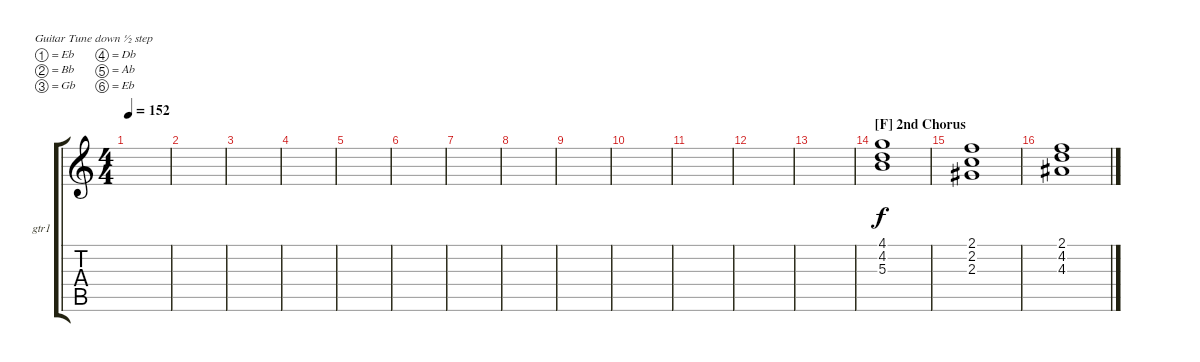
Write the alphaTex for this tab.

\defaultSystemsLayout 4
\bracketExtendMode groupsimilarinstruments
\firstSystemTrackNameOrientation horizontal
\otherSystemsTrackNameOrientation horizontal
\track ("Lead guitar" "gtr1") {instrument electricguitarclean}
\staff {score tabs}
\tuning (Eb4 Bb3 Gb3 Db3 Ab2 Eb2)
\ts (4 4)
\tempo 152
\clef g2
\ks c
|
|
|
|
|
|
|
|
|
|
|
|
|
\section ("F" "2nd Chorus")
(5.3 4.2 4.1).1 |
(2.2 2.3 2.1).1 |
(4.3 4.2 2.1).1
